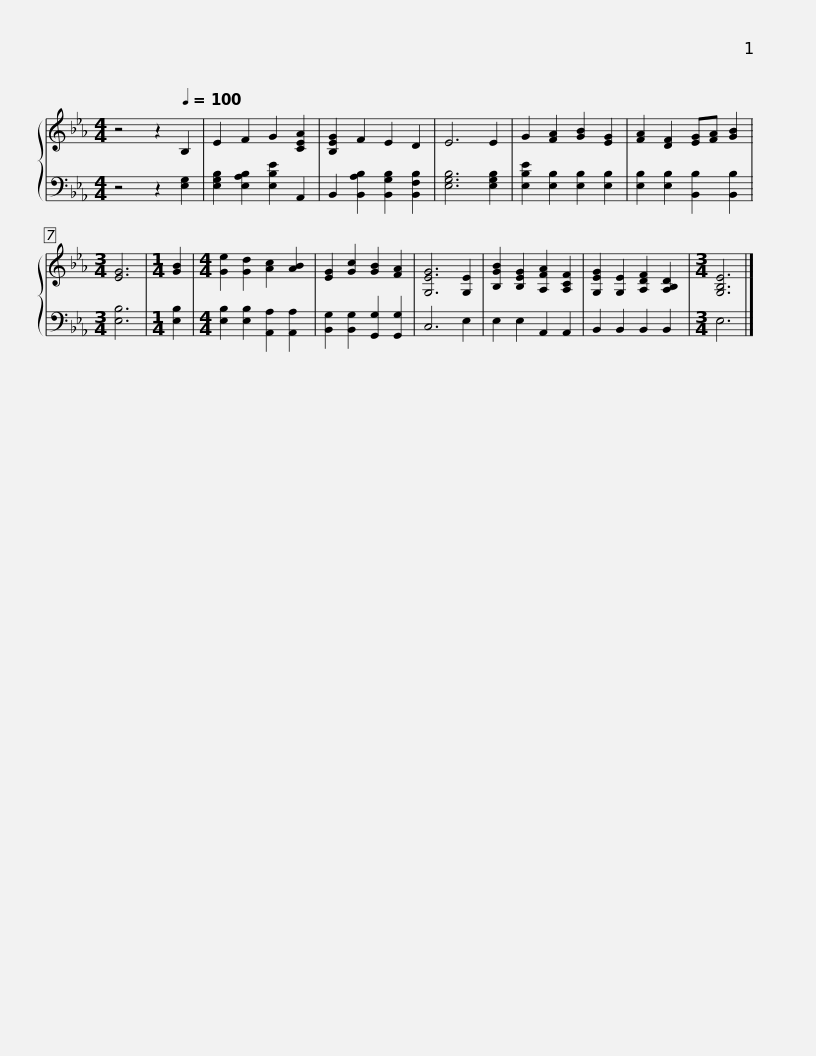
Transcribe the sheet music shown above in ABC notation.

X:1
%%score { 1 | 2 }
L:1/8
M:4/4
I:linebreak $
K:Eb
V:1 treble
V:2 bass
V:1
 z4 z2[Q:1/4=100] B,2 | E2 F2 G2 [CEA]2 | [B,EG]2 F2 E2 D2 | E6 E2 | G2 [FA]2 [GB]2 [EG]2 | %5
 [FA]2 [DF]2 [EG][FA] [GB]2 |[M:3/4] [EG]6 |[M:1/4] [GB]2 |[M:4/4] [Ge]2 [Gd]2 [Ac]2 [AB]2 |$ [EG]2 [Gc]2 [GB]2 [FA]2 | %10
 [G,EG]6 [G,E]2 | [B,GB]2 [B,EG]2 [A,FA]2 [A,CF]2 | [G,EG]2 [G,E]2 [A,DF]2 [A,B,D]2 |[M:3/4] [G,B,E]6 |] %14
V:2
 z4 z2 [E,G,]2 | [E,G,B,]2 [E,A,B,]2 [E,B,E]2 A,,2 | B,,2 [B,,A,B,]2 [B,,G,B,]2 [B,,F,B,]2 | [E,G,B,]6 [E,G,B,]2 | [E,B,E]2 [E,B,]2 [E,B,]2 [E,B,]2 | %5
 [E,B,]2 [E,B,]2 [B,,B,]2 [B,,B,]2 |[M:3/4] [E,B,]6 |[M:1/4] [E,B,]2 |[M:4/4] [E,B,]2 [E,B,]2 [A,,A,]2 [A,,A,]2 |$ [B,,G,]2 [B,,G,]2 [G,,G,]2 [G,,G,]2 | %10
 C,6 E,2 | E,2 E,2 A,,2 A,,2 | B,,2 B,,2 B,,2 B,,2 |[M:3/4] E,6 |] %14
